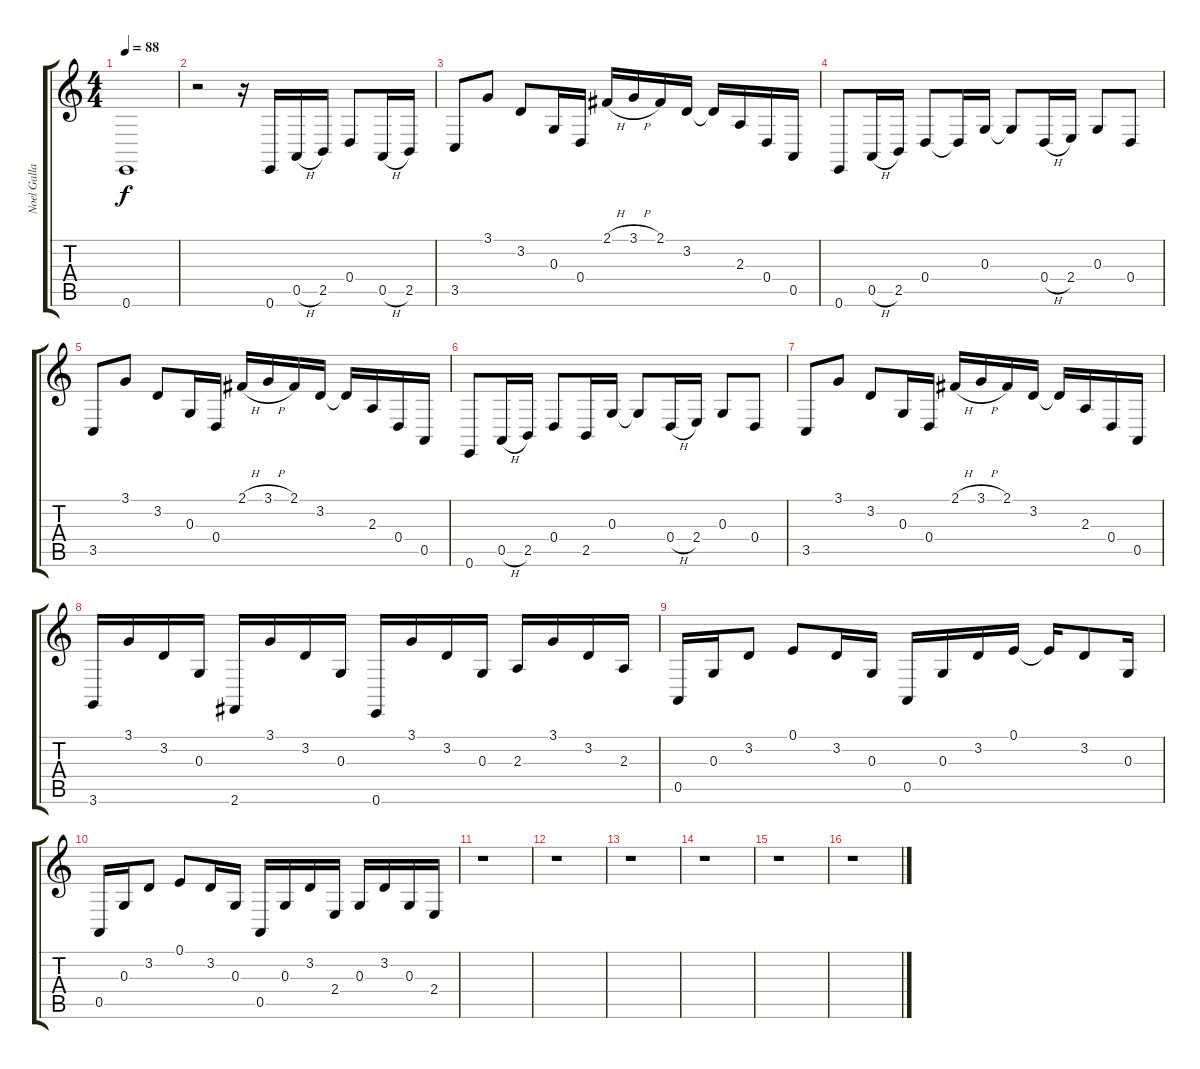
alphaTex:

\track ("Noel Gallagher - Electric Guitar" "Noel Galla") {instrument lead6voice}
\staff {score tabs}
\tuning (E4 B3 G3 D3 A2 E2) {hide}
\ts (4 4)
\tempo 88
\clef g2
\ks c
0.6.1{dy f} |
r.2 r.16 0.6.16 0.5{h}.16 2.5.16 0.4.8 0.5{h}.16 2.5.16 |
3.5.8 3.1.8 3.2.8 0.3.16 0.4.16 2.1{h}.16 3.1{h}.16 2.1.16 3.2.16 3.2{t}.16 2.3.16 0.4.16 0.5.16 |
0.6.8 0.5{h}.16 2.5.16 0.4.8 0.4{t}.16 0.3.16 0.3{t}.8 0.4{h}.16 2.4.16 0.3.8 0.4.8 |
3.5.8 3.1.8 3.2.8 0.3.16 0.4.16 2.1{h}.16 3.1{h}.16 2.1.16 3.2.16 3.2{t}.16 2.3.16 0.4.16 0.5.16 |
0.6.8 0.5{h}.16 2.5.16 0.4.8 2.5.16 0.3.16 0.3{t}.8 0.4{h}.16 2.4.16 0.3.8 0.4.8 |
3.5.8 3.1.8 3.2.8 0.3.16 0.4.16 2.1{h}.16 3.1{h}.16 2.1.16 3.2.16 3.2{t}.16 2.3.16 0.4.16 0.5.16 |
3.6.16 3.1.16 3.2.16 0.3.16 2.6.16 3.1.16 3.2.16 0.3.16 0.6.16 3.1.16 3.2.16 0.3.16 2.3.16 3.1.16 3.2.16 2.3.16 |
0.5.16 0.3.16 3.2.8 0.1.8 3.2.16 0.3.16 0.5.16 0.3.16 3.2.16 0.1.16 0.1{t}.16 3.2.8 0.3.16 |
0.5.16 0.3.16 3.2.8 0.1.8 3.2.16 0.3.16 0.5.16 0.3.16 3.2.16 2.4.16 0.3.16 3.2.16 0.3.16 2.4.16 |
r.1 |
r.1 |
r.1 |
r.1 |
r.1 |
r.1
